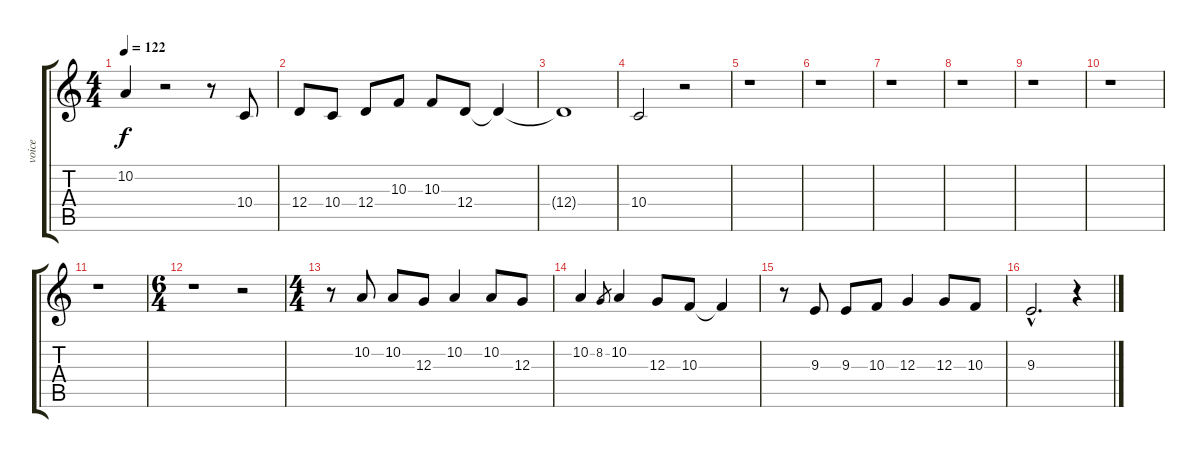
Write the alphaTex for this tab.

\track ("voice" "voice") {instrument voiceoohs}
\staff {score tabs}
\tuning (E4 B3 G3 D3 A2 E2) {hide}
\ts (4 4)
\tempo 122
\clef g2
\ks c
10.2{t}.4{dy f} r.2 r.8 10.4.8 |
12.4.8 10.4.8 12.4.8 10.3.8 10.3.8 12.4.8 12.4{t}.4 |
12.4{t}.1 |
10.4.2 r.2 |
r.1 |
r.1 |
r.1 |
r.1 |
r.1 |
r.1 |
r.1 |
\ts (6 4)
r.1 r.2 |
\ts (4 4)
r.8 10.2.8 10.2.8 12.3.8 10.2.4 10.2.8 12.3.8 |
10.2.4 8.2.8{gr} 10.2.4 12.3.8 10.3.8 10.3{t}.4 |
r.8 9.3.8 9.3.8 10.3.8 12.3.4 12.3.8 10.3.8 |
9.3{hac}.2{d} r.4
